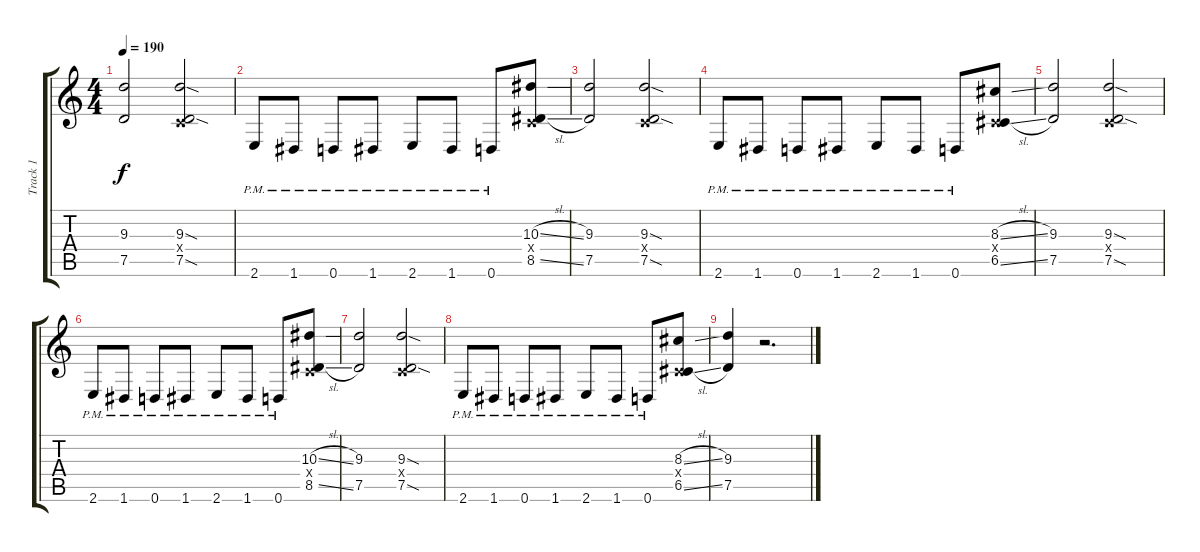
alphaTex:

\track ("Track 1" "Track 1") {instrument distortionguitar}
\staff {score tabs}
\tuning (D4 A3 F3 C3 G2 D2) {hide}
\ts (4 4)
\tempo 190
\clef g2
\ks c
(9.3 7.5).2{dy f} (9.3{sod} 0.4{x} 7.5{sod}).2 |
2.6{pm}.8 1.6{pm}.8 0.6{pm}.8 1.6{pm}.8 2.6{pm}.8 1.6{pm}.8 0.6{pm}.8 (10.3{sl} 0.4{x} 8.5{sl}).8 |
(9.3 7.5).2 (9.3{sod} 0.4{x} 7.5{sod}).2 |
2.6{pm}.8 1.6{pm}.8 0.6{pm}.8 1.6{pm}.8 2.6{pm}.8 1.6{pm}.8 0.6{pm}.8 (8.3{sl} 0.4{x} 6.5{sl}).8 |
(9.3 7.5).2 (9.3{sod} 0.4{x} 7.5{sod}).2 |
2.6{pm}.8 1.6{pm}.8 0.6{pm}.8 1.6{pm}.8 2.6{pm}.8 1.6{pm}.8 0.6{pm}.8 (10.3{sl} 0.4{x} 8.5{sl}).8 |
(9.3 7.5).2 (9.3{sod} 0.4{x} 7.5{sod}).2 |
2.6{pm}.8 1.6{pm}.8 0.6{pm}.8 1.6{pm}.8 2.6{pm}.8 1.6{pm}.8 0.6{pm}.8 (8.3{sl} 0.4{x} 6.5{sl}).8 |
(9.3 7.5).4 r.2{d}
